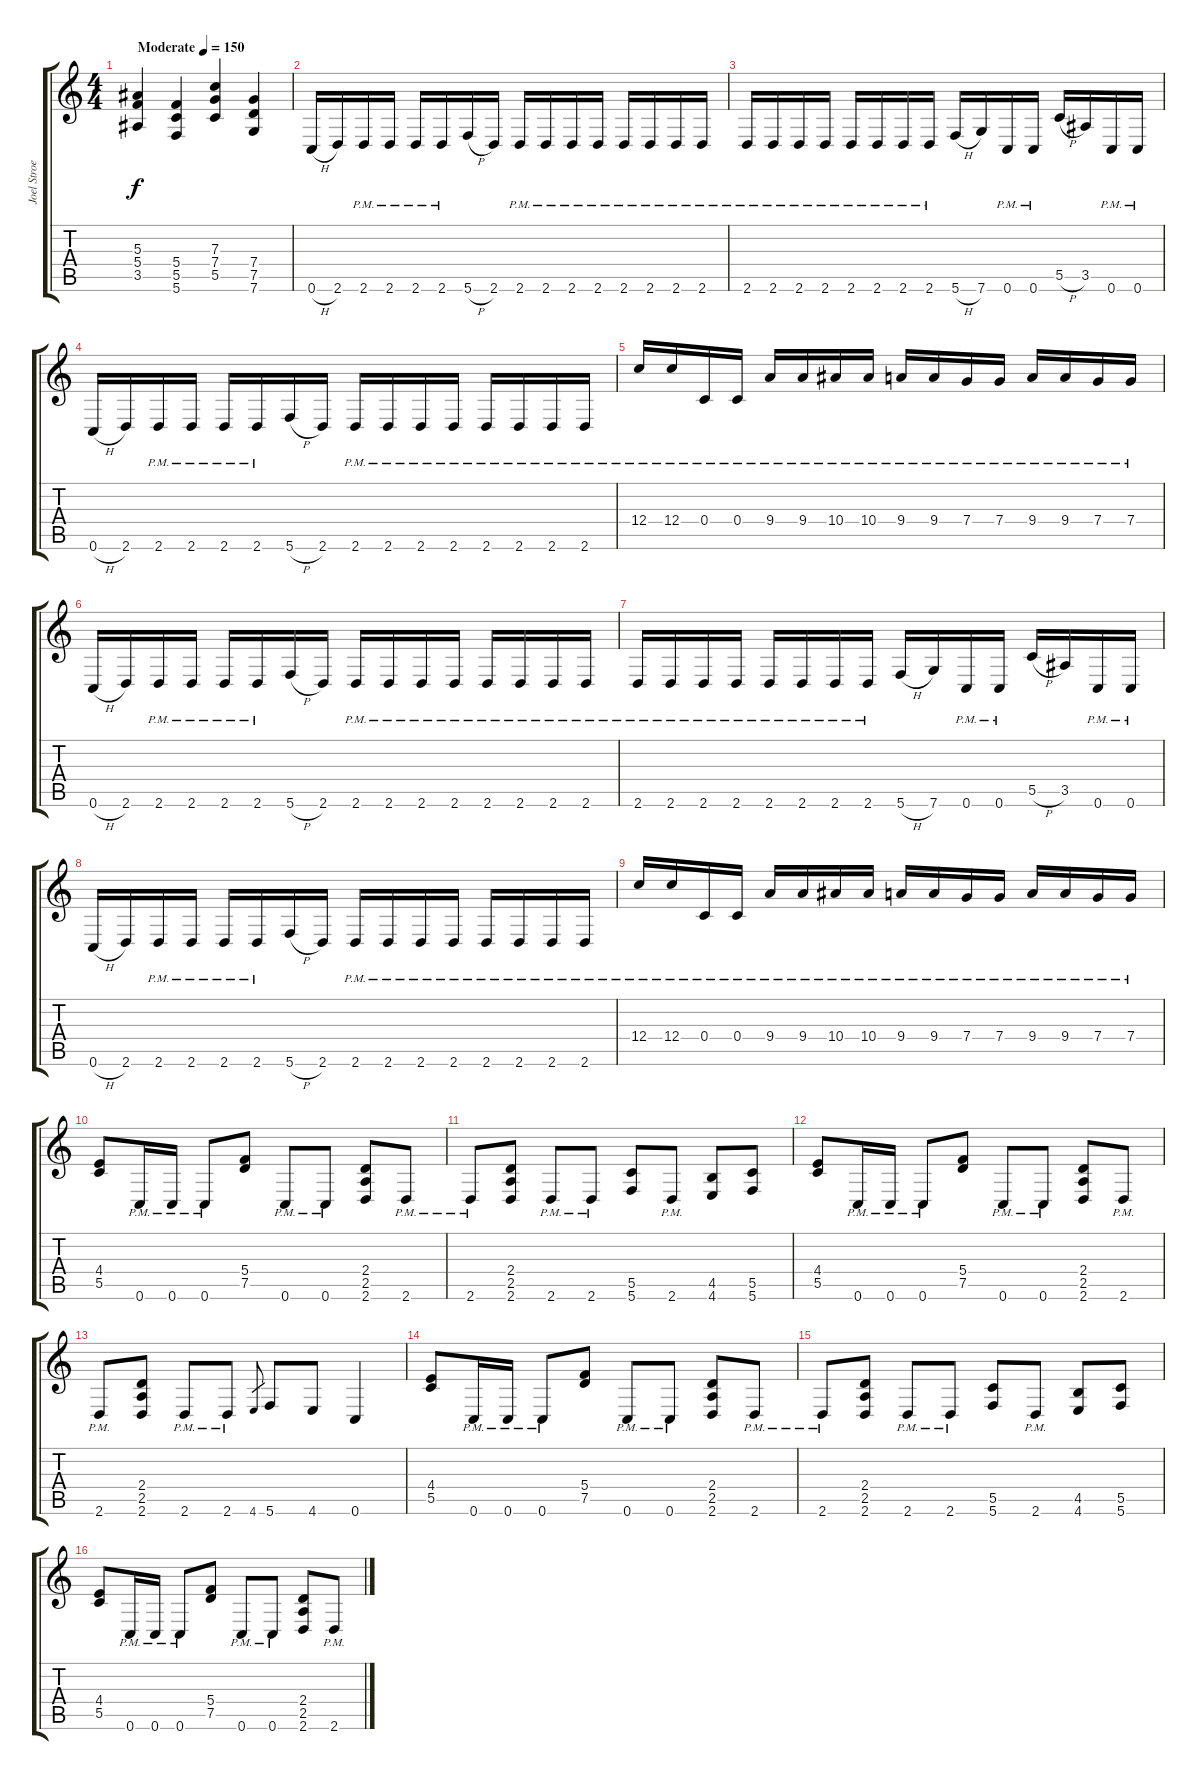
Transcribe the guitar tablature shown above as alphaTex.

\track ("Joel Stroetzel" "Joel Stroe") {instrument distortionguitar}
\staff {score tabs}
\tuning (D4 A3 F3 C3 G2 C2) {hide}
\ts (4 4)
\tempo (150 "Moderate")
\clef g2
\ks c
(5.3 5.4 3.5).4{dy f instrument distortionguitar} (5.4 5.5 5.6).4 (7.3 7.4 5.5).4 (7.4 7.5 7.6).4 |
0.6{h}.16 2.6.16 2.6{pm}.16 2.6{pm}.16 2.6{pm}.16 2.6{pm}.16 5.6{h}.16 2.6.16 2.6{pm}.16 2.6{pm}.16 2.6{pm}.16 2.6{pm}.16 2.6{pm}.16 2.6{pm}.16 2.6{pm}.16 2.6{pm}.16 |
2.6{pm}.16 2.6{pm}.16 2.6{pm}.16 2.6{pm}.16 2.6{pm}.16 2.6{pm}.16 2.6{pm}.16 2.6{pm}.16 5.6{h}.16 7.6.16 0.6{pm}.16 0.6{pm}.16 5.5{h}.16 3.5.16 0.6{pm}.16 0.6{pm}.16 |
0.6{h}.16 2.6.16 2.6{pm}.16 2.6{pm}.16 2.6{pm}.16 2.6{pm}.16 5.6{h}.16 2.6.16 2.6{pm}.16 2.6{pm}.16 2.6{pm}.16 2.6{pm}.16 2.6{pm}.16 2.6{pm}.16 2.6{pm}.16 2.6{pm}.16 |
12.4{pm}.16 12.4{pm}.16 0.4{pm}.16 0.4{pm}.16 9.4{pm}.16 9.4{pm}.16 10.4{pm}.16 10.4{pm}.16 9.4{pm}.16 9.4{pm}.16 7.4{pm}.16 7.4{pm}.16 9.4{pm}.16 9.4{pm}.16 7.4{pm}.16 7.4{pm}.16 |
0.6{h}.16 2.6.16 2.6{pm}.16 2.6{pm}.16 2.6{pm}.16 2.6{pm}.16 5.6{h}.16 2.6.16 2.6{pm}.16 2.6{pm}.16 2.6{pm}.16 2.6{pm}.16 2.6{pm}.16 2.6{pm}.16 2.6{pm}.16 2.6{pm}.16 |
2.6{pm}.16 2.6{pm}.16 2.6{pm}.16 2.6{pm}.16 2.6{pm}.16 2.6{pm}.16 2.6{pm}.16 2.6{pm}.16 5.6{h}.16 7.6.16 0.6{pm}.16 0.6{pm}.16 5.5{h}.16 3.5.16 0.6{pm}.16 0.6{pm}.16 |
0.6{h}.16 2.6.16 2.6{pm}.16 2.6{pm}.16 2.6{pm}.16 2.6{pm}.16 5.6{h}.16 2.6.16 2.6{pm}.16 2.6{pm}.16 2.6{pm}.16 2.6{pm}.16 2.6{pm}.16 2.6{pm}.16 2.6{pm}.16 2.6{pm}.16 |
12.4{pm}.16 12.4{pm}.16 0.4{pm}.16 0.4{pm}.16 9.4{pm}.16 9.4{pm}.16 10.4{pm}.16 10.4{pm}.16 9.4{pm}.16 9.4{pm}.16 7.4{pm}.16 7.4{pm}.16 9.4{pm}.16 9.4{pm}.16 7.4{pm}.16 7.4{pm}.16 |
(4.4 5.5).8 0.6{pm}.16 0.6{pm}.16 0.6{pm}.8 (5.4 7.5).8 0.6{pm}.8 0.6{pm}.8 (2.4 2.5 2.6).8 2.6{pm}.8 |
2.6{pm}.8 (2.4 2.5 2.6).8 2.6{pm}.8 2.6{pm}.8 (5.5 5.6).8 2.6{pm}.8 (4.5 4.6).8 (5.5 5.6).8 |
(4.4 5.5).8 0.6{pm}.16 0.6{pm}.16 0.6{pm}.8 (5.4 7.5).8 0.6{pm}.8 0.6{pm}.8 (2.4 2.5 2.6).8 2.6{pm}.8 |
2.6{pm}.8 (2.4 2.5 2.6).8 2.6{pm}.8 2.6{pm}.8 4.6.8{gr} 5.6.8 4.6.8 0.6.4 |
(4.4 5.5).8 0.6{pm}.16 0.6{pm}.16 0.6{pm}.8 (5.4 7.5).8 0.6{pm}.8 0.6{pm}.8 (2.4 2.5 2.6).8 2.6{pm}.8 |
2.6{pm}.8 (2.4 2.5 2.6).8 2.6{pm}.8 2.6{pm}.8 (5.5 5.6).8 2.6{pm}.8 (4.5 4.6).8 (5.5 5.6).8 |
(4.4 5.5).8 0.6{pm}.16 0.6{pm}.16 0.6{pm}.8 (5.4 7.5).8 0.6{pm}.8 0.6{pm}.8 (2.4 2.5 2.6).8 2.6{pm}.8
